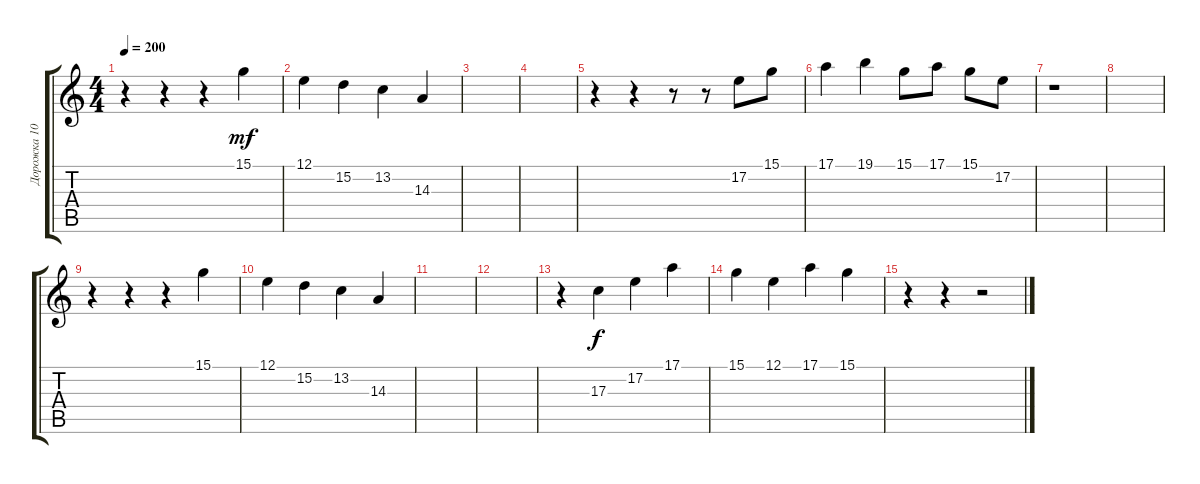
\track ("Дорожка 10" "Дорожка 10") {instrument pad4choir}
\staff {score tabs}
\tuning (E4 B3 G3 D3 A2 E2) {hide}
\ts (4 4)
\tempo 200
\clef g2
\ks c
r.4{dy mf} r.4 r.4 15.1.4 |
12.1.4 15.2.4 13.2.4 14.3.4 |
|
|
r.4 r.4 r.8 r.8 17.2.8 15.1.8 |
17.1.4 19.1.4 15.1.8 17.1.8 15.1.8 17.2.8 |
r.1 |
|
r.4 r.4 r.4 15.1.4 |
12.1.4 15.2.4 13.2.4 14.3.4 |
|
|
r.4 17.3.4{dy f} 17.2.4 17.1.4 |
15.1.4 12.1.4 17.1.4 15.1.4 |
r.4 r.4 r.2
